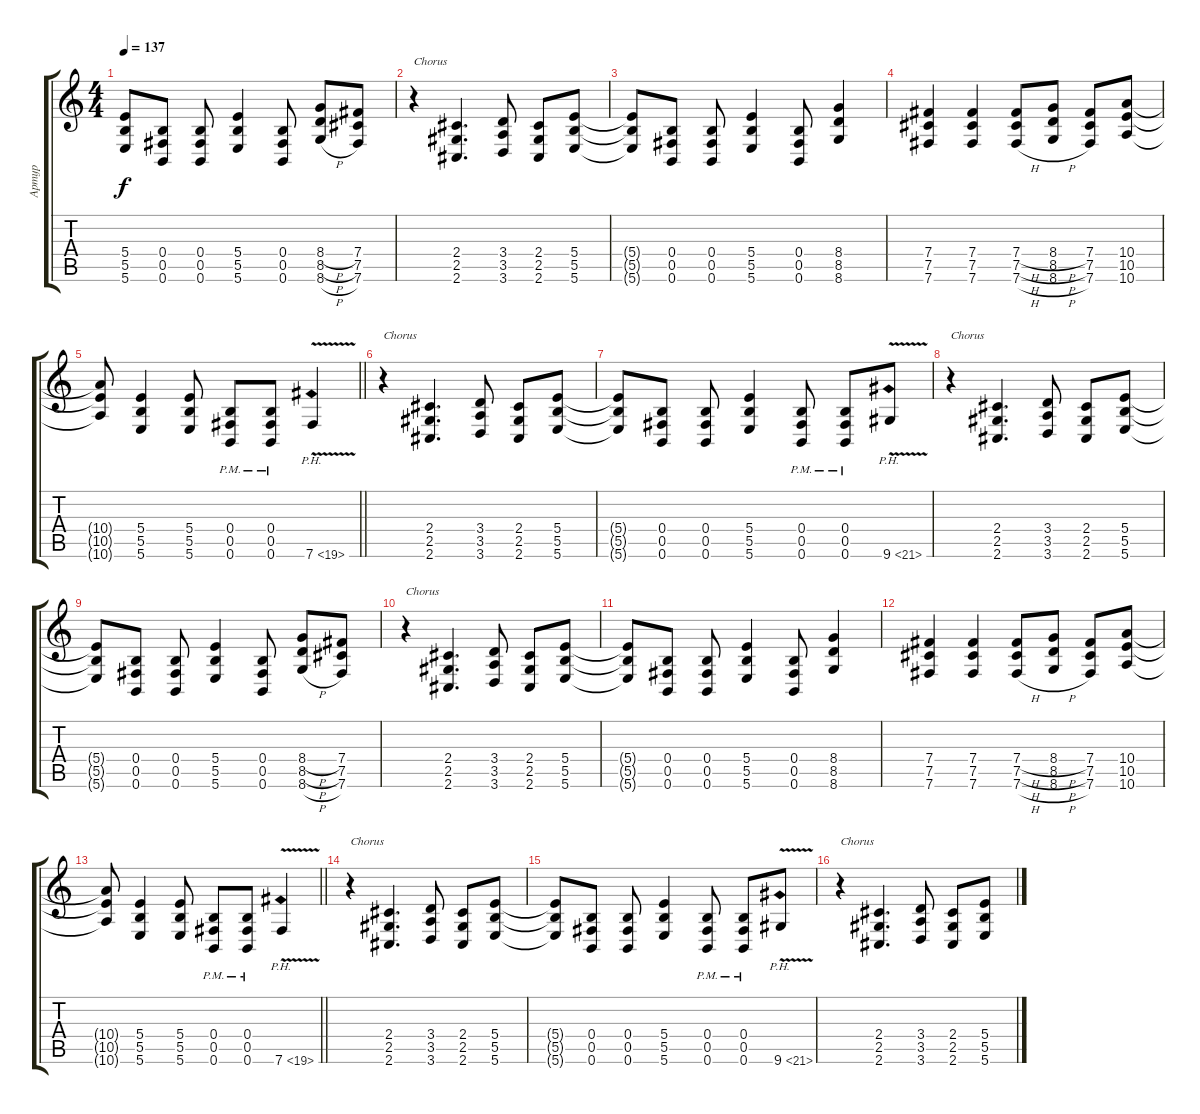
\track ("Артур" "Артур") {instrument distortionguitar}
\staff {score tabs}
\tuning (Db4 Ab3 E3 B2 Gb2 B1) {hide}
\ts (4 4)
\tempo 137
\clef g2
\ks c
(5.4{t} 5.5{t} 5.6{t}).8{dy f} (0.4 0.5 0.6).8 (0.4 0.5 0.6).8 (5.4 5.5 5.6).4 (0.4 0.5 0.6).8 (8.4{h} 8.5{h} 8.6{h}).8 (7.4 7.5 7.6).8 |
r.4{txt "Chorus"} (2.4 2.5 2.6).4{d} (3.4 3.5 3.6).8 (2.4 2.5 2.6).8 (5.4 5.5 5.6).8 |
(5.4{t} 5.5{t} 5.6{t}).8 (0.4 0.5 0.6).8 (0.4 0.5 0.6).8 (5.4 5.5 5.6).4 (0.4 0.5 0.6).8 (8.4 8.5 8.6).4 |
(7.4 7.5 7.6).4 (7.4 7.5 7.6).4 (7.4{h} 7.5{h} 7.6{h}).8 (8.4{h} 8.5{h} 8.6{h}).8 (7.4 7.5 7.6).8 (10.4 10.5 10.6).8 |
\barLineRight lightlight
(10.4{t} 10.5{t} 10.6{t}).8 (5.4 5.5 5.6).4 (5.4 5.5 5.6).8 (0.4{pm} 0.5 0.6).8 (0.4{pm} 0.5 0.6).8 7.6{ph 12 v}.4 |
r.4{txt "Chorus"} (2.4 2.5 2.6).4{d} (3.4 3.5 3.6).8 (2.4 2.5 2.6).8 (5.4 5.5 5.6).8 |
(5.4{t} 5.5{t} 5.6{t}).8 (0.4 0.5 0.6).8 (0.4 0.5 0.6).8 (5.4 5.5 5.6).4 (0.4{pm} 0.5 0.6).8 (0.4{pm} 0.5 0.6).8 9.6{ph 12 v}.8 |
r.4{txt "Chorus"} (2.4 2.5 2.6).4{d} (3.4 3.5 3.6).8 (2.4 2.5 2.6).8 (5.4 5.5 5.6).8 |
(5.4{t} 5.5{t} 5.6{t}).8 (0.4 0.5 0.6).8 (0.4 0.5 0.6).8 (5.4 5.5 5.6).4 (0.4 0.5 0.6).8 (8.4{h} 8.5{h} 8.6{h}).8 (7.4 7.5 7.6).8 |
r.4{txt "Chorus"} (2.4 2.5 2.6).4{d} (3.4 3.5 3.6).8 (2.4 2.5 2.6).8 (5.4 5.5 5.6).8 |
(5.4{t} 5.5{t} 5.6{t}).8 (0.4 0.5 0.6).8 (0.4 0.5 0.6).8 (5.4 5.5 5.6).4 (0.4 0.5 0.6).8 (8.4 8.5 8.6).4 |
(7.4 7.5 7.6).4 (7.4 7.5 7.6).4 (7.4{h} 7.5{h} 7.6{h}).8 (8.4{h} 8.5{h} 8.6{h}).8 (7.4 7.5 7.6).8 (10.4 10.5 10.6).8 |
\barLineRight lightlight
(10.4{t} 10.5{t} 10.6{t}).8 (5.4 5.5 5.6).4 (5.4 5.5 5.6).8 (0.4{pm} 0.5 0.6).8 (0.4{pm} 0.5 0.6).8 7.6{ph 12 v}.4 |
r.4{txt "Chorus"} (2.4 2.5 2.6).4{d} (3.4 3.5 3.6).8 (2.4 2.5 2.6).8 (5.4 5.5 5.6).8 |
(5.4{t} 5.5{t} 5.6{t}).8 (0.4 0.5 0.6).8 (0.4 0.5 0.6).8 (5.4 5.5 5.6).4 (0.4{pm} 0.5 0.6).8 (0.4{pm} 0.5 0.6).8 9.6{ph 12 v}.8 |
r.4{txt "Chorus"} (2.4 2.5 2.6).4{d} (3.4 3.5 3.6).8 (2.4 2.5 2.6).8 (5.4 5.5 5.6).8
